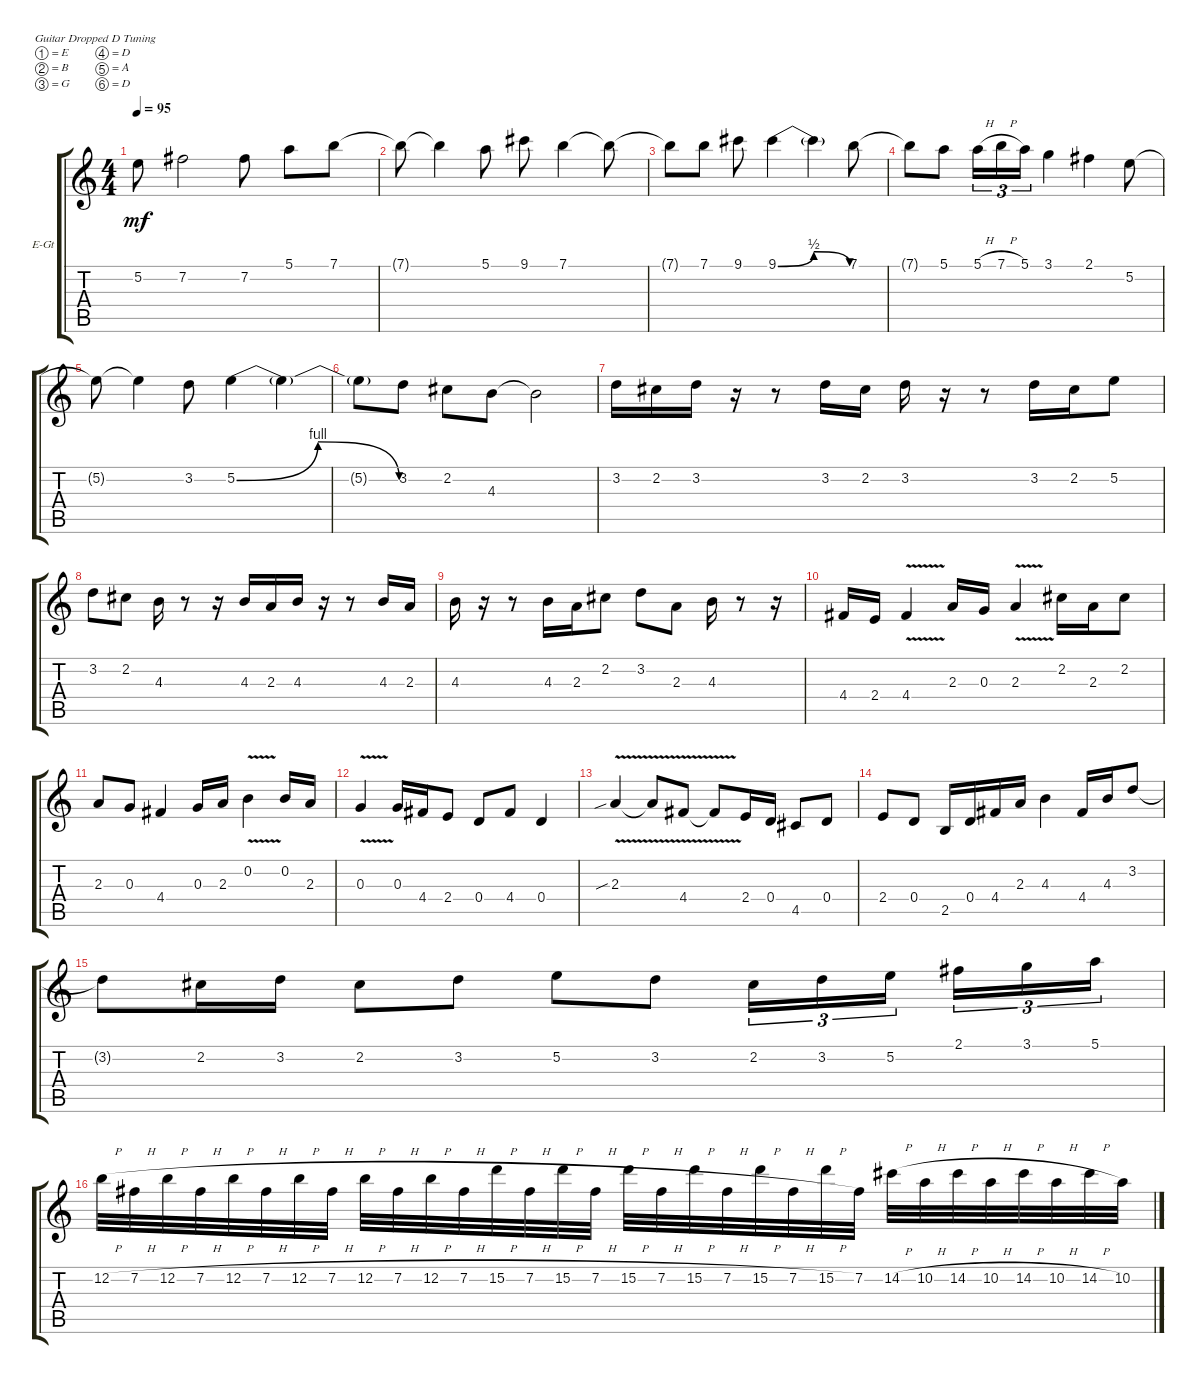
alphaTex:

\defaultSystemsLayout 4
\bracketExtendMode groupsimilarinstruments
\firstSystemTrackNameOrientation horizontal
\otherSystemsTrackNameOrientation horizontal
\track ("Electric Guitar" "E-Gt") {instrument distortionguitar}
\staff {score tabs}
\tuning (E4 B3 G3 D3 A2 D2)
\ts (4 4)
\tempo 95
\clef g2
\ks c
5.2.8{dy mf} 7.2.2 7.2.8 5.1.8 7.1.8 |
7.1{t}.8 7.1{t}.4 5.1.8 9.1.8 7.1.4 7.1{t}.8 |
7.1{t}.8 7.1.8 9.1.8 9.1{be (bendrelease 0 0 39.6 2 40.8 2 57 0)}.4 9.1{t}.4 7.1.8 |
7.1{t}.8 5.1.8 5.1{h}.16{tu (3 2)} 7.1{h}.16{tu (3 2)} 5.1.16{tu (3 2)} 3.1.4 2.1.4 5.2.8 |
5.2{t}.8 5.2{t}.4 3.2.8 5.2{be (bendrelease 0 0 20.4 4 20.4 4 30.599999999999998 0)}.4 5.2{t}.4 |
5.2{t}.8 3.2.8 2.2.8 4.3.8 4.3{t}.2 |
3.2.16 2.2.16 3.2.16 r.16 r.8 3.2.16 2.2.16 3.2.16 r.16 r.8 3.2.16 2.2.16 5.2.8 |
3.2.8 2.2.8 4.3.16 r.8 r.16 4.3.16 2.3.16 4.3.16 r.16 r.8 4.3.16 2.3.16 |
4.3.16 r.16 r.8 4.3.16 2.3.16 2.2.8 3.2.8 2.3.8 4.3.16 r.8 r.16 |
4.4.16 2.4.16 4.4{v}.4 2.3.16 0.3.16 2.3{v}.4 2.2.16 2.3.16 2.2.8 |
2.3.8 0.3.8 4.4.4 0.3.16 2.3.16 0.2{v}.4 0.2.16 2.3.16 |
0.3{v}.4 0.3.16 4.4.16 2.4.8 0.4.8 4.4.8 0.4.4 |
2.3{v sib}.4 2.3{v t}.8 4.4{v}.8 4.4{t}.8 2.4.16 0.4.16 4.5.8 0.4.8 |
2.4.8 0.4.8 2.5.16 0.4.16 4.4.16 2.3.16 4.3.4 4.4.16 4.3.16 3.2.8 |
3.2{t}.8 2.2.16 3.2.16 2.2.8 3.2.8 5.2.8 3.2.8 2.2.16{tu (3 2)} 3.2.16{tu (3 2)} 5.2.16{tu (3 2)} 2.1.16{tu (3 2)} 3.1.16{tu (3 2)} 5.1.16{tu (3 2)} |
12.2{h}.32 7.2{h}.32 12.2{h}.32 7.2{h}.32 12.2{h}.32 7.2{h}.32 12.2{h}.32 7.2{h}.32 12.2{h}.32 7.2{h}.32 12.2{h}.32 7.2{h}.32 15.2{h}.32 7.2{h}.32 15.2{h}.32 7.2{h}.32 15.2{h}.32 7.2{h}.32 15.2{h}.32 7.2{h}.32 15.2{h}.32 7.2{h}.32 15.2{h}.32 7.2.32 14.2{h}.32 10.2{h}.32 14.2{h}.32 10.2{h}.32 14.2{h}.32 10.2{h}.32 14.2{h}.32 10.2{h}.32
